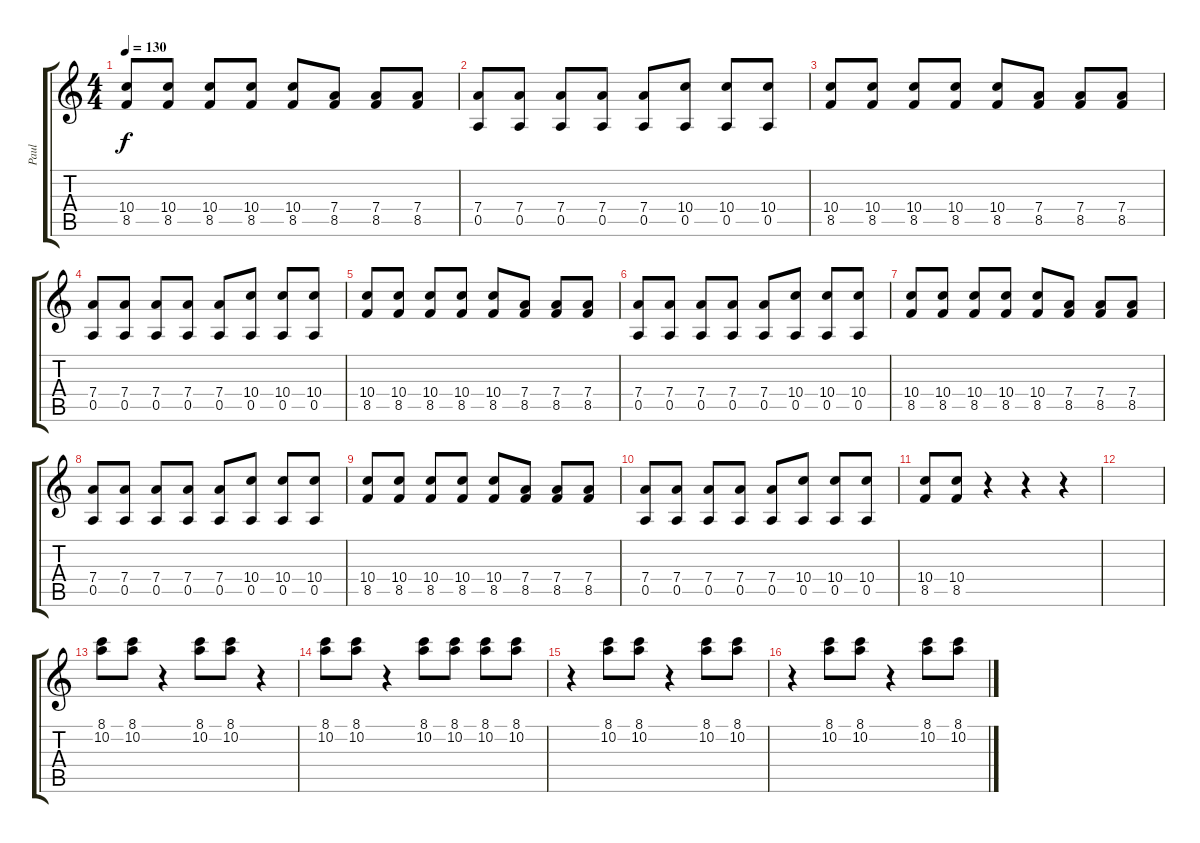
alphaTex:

\track ("Paul" "Paul") {instrument overdrivenguitar}
\staff {score tabs}
\tuning (E4 B3 G3 D3 A2 E2) {hide}
\ts (4 4)
\tempo 130
\clef g2
\ks c
(10.4 8.5).8{dy f} (10.4 8.5).8 (10.4 8.5).8 (10.4 8.5).8 (10.4 8.5).8 (7.4 8.5).8 (7.4 8.5).8 (7.4 8.5).8 |
(7.4 0.5).8 (7.4 0.5).8 (7.4 0.5).8 (7.4 0.5).8 (7.4 0.5).8 (10.4 0.5).8 (10.4 0.5).8 (10.4 0.5).8 |
(10.4 8.5).8 (10.4 8.5).8 (10.4 8.5).8 (10.4 8.5).8 (10.4 8.5).8 (7.4 8.5).8 (7.4 8.5).8 (7.4 8.5).8 |
(7.4 0.5).8 (7.4 0.5).8 (7.4 0.5).8 (7.4 0.5).8 (7.4 0.5).8 (10.4 0.5).8 (10.4 0.5).8 (10.4 0.5).8 |
(10.4 8.5).8 (10.4 8.5).8 (10.4 8.5).8 (10.4 8.5).8 (10.4 8.5).8 (7.4 8.5).8 (7.4 8.5).8 (7.4 8.5).8 |
(7.4 0.5).8 (7.4 0.5).8 (7.4 0.5).8 (7.4 0.5).8 (7.4 0.5).8 (10.4 0.5).8 (10.4 0.5).8 (10.4 0.5).8 |
(10.4 8.5).8 (10.4 8.5).8 (10.4 8.5).8 (10.4 8.5).8 (10.4 8.5).8 (7.4 8.5).8 (7.4 8.5).8 (7.4 8.5).8 |
(7.4 0.5).8 (7.4 0.5).8 (7.4 0.5).8 (7.4 0.5).8 (7.4 0.5).8 (10.4 0.5).8 (10.4 0.5).8 (10.4 0.5).8 |
(10.4 8.5).8 (10.4 8.5).8 (10.4 8.5).8 (10.4 8.5).8 (10.4 8.5).8 (7.4 8.5).8 (7.4 8.5).8 (7.4 8.5).8 |
(7.4 0.5).8 (7.4 0.5).8 (7.4 0.5).8 (7.4 0.5).8 (7.4 0.5).8 (10.4 0.5).8 (10.4 0.5).8 (10.4 0.5).8 |
(10.4 8.5).8 (10.4 8.5).8 r.4 r.4 r.4 |
|
(8.1 10.2).8 (8.1 10.2).8 r.4 (8.1 10.2).8 (8.1 10.2).8 r.4 |
(8.1 10.2).8 (8.1 10.2).8 r.4 (8.1 10.2).8 (8.1 10.2).8 (8.1 10.2).8 (8.1 10.2).8 |
r.4 (8.1 10.2).8 (8.1 10.2).8 r.4 (8.1 10.2).8 (8.1 10.2).8 |
r.4 (8.1 10.2).8 (8.1 10.2).8 r.4 (8.1 10.2).8 (8.1 10.2).8
